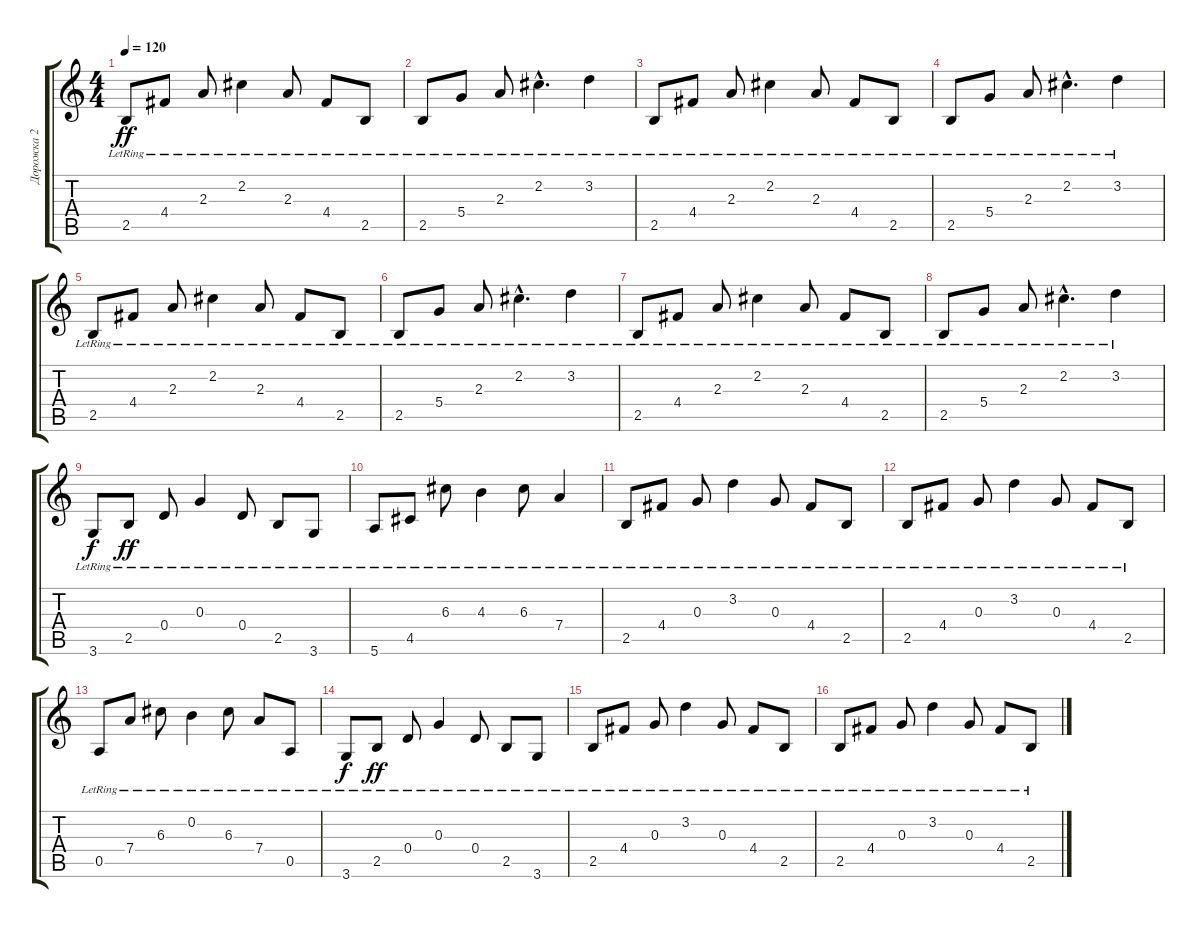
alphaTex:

\track ("Дорожка 2" "Дорожка 2") {instrument acousticguitarsteel}
\staff {score tabs}
\tuning (E4 B3 G3 D3 A2 E2) {hide}
\ts (4 4)
\tempo 120
\clef g2
\ks c
2.5{lr}.8{dy ff} 4.4{lr}.8 2.3{lr}.8 2.2{lr}.4 2.3{lr}.8 4.4{lr}.8 2.5{lr}.8 |
2.5{lr}.8 5.4{lr}.8 2.3{lr}.8 2.2{hac lr}.4{d} 3.2{lr}.4 |
2.5{lr}.8 4.4{lr}.8 2.3{lr}.8 2.2{lr}.4 2.3{lr}.8 4.4{lr}.8 2.5{lr}.8 |
2.5{lr}.8 5.4{lr}.8 2.3{lr}.8 2.2{hac lr}.4{d} 3.2{lr}.4 |
2.5{lr}.8 4.4{lr}.8 2.3{lr}.8 2.2{lr}.4 2.3{lr}.8 4.4{lr}.8 2.5{lr}.8 |
2.5{lr}.8 5.4{lr}.8 2.3{lr}.8 2.2{hac lr}.4{d} 3.2{lr}.4 |
2.5{lr}.8 4.4{lr}.8 2.3{lr}.8 2.2{lr}.4 2.3{lr}.8 4.4{lr}.8 2.5{lr}.8 |
2.5{lr}.8 5.4{lr}.8 2.3{lr}.8 2.2{hac lr}.4{d} 3.2{lr}.4 |
3.6{lr}.8{dy f} 2.5{lr}.8{dy ff} 0.4{lr}.8 0.3{lr}.4 0.4{lr}.8 2.5{lr}.8 3.6{lr}.8 |
5.6{lr}.8 4.5{lr}.8 6.3{lr}.8 4.3{lr}.4 6.3{lr}.8 7.4{lr}.4 |
2.5{lr}.8 4.4{lr}.8 0.3{lr}.8 3.2{lr}.4 0.3{lr}.8 4.4{lr}.8 2.5{lr}.8 |
2.5{lr}.8 4.4{lr}.8 0.3{lr}.8 3.2{lr}.4 0.3{lr}.8 4.4{lr}.8 2.5{lr}.8 |
0.5{lr}.8 7.4{lr}.8 6.3{lr}.8 0.2{lr}.4 6.3{lr}.8 7.4{lr}.8 0.5{lr}.8 |
3.6{lr}.8{dy f} 2.5{lr}.8{dy ff} 0.4{lr}.8 0.3{lr}.4 0.4{lr}.8 2.5{lr}.8 3.6{lr}.8 |
2.5{lr}.8 4.4{lr}.8 0.3{lr}.8 3.2{lr}.4 0.3{lr}.8 4.4{lr}.8 2.5{lr}.8 |
2.5{lr}.8 4.4{lr}.8 0.3{lr}.8 3.2{lr}.4 0.3{lr}.8 4.4{lr}.8 2.5{lr}.8
